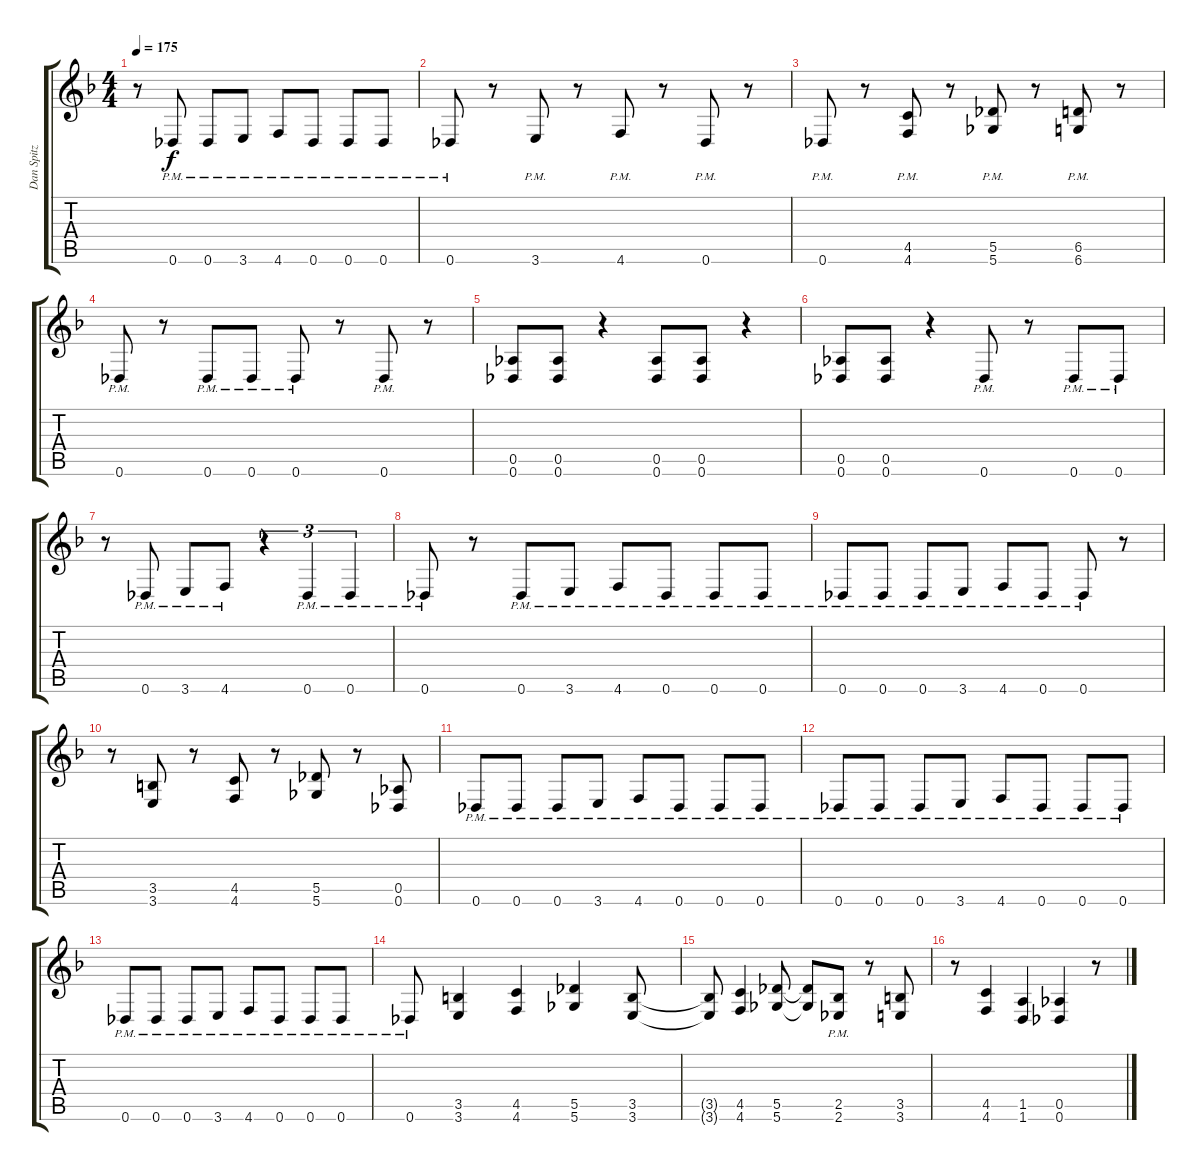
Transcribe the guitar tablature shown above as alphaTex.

\track ("Dan Spitz" "Dan Spitz") {instrument distortionguitar}
\staff {score tabs}
\tuning (Eb4 Bb3 Gb3 Db3 Ab2 Db2) {hide}
\ts (4 4)
\tempo 175
\clef g2
\ks f
r.8{dy f} 0.6{pm}.8 0.6{pm}.8 3.6{pm}.8 4.6{pm}.8 0.6{pm}.8 0.6{pm}.8 0.6{pm}.8 |
0.6{pm}.8 r.8 3.6{pm}.8 r.8 4.6{pm}.8 r.8 0.6{pm}.8 r.8 |
0.6{pm}.8 r.8 (4.5{pm} 4.6{pm}).8 r.8 (5.5{pm} 5.6{pm}).8 r.8 (6.5{pm} 6.6{pm}).8 r.8 |
0.6{pm}.8 r.8 0.6{pm}.8 0.6{pm}.8 0.6{pm}.8 r.8 0.6{pm}.8 r.8 |
(0.5 0.6).8 (0.5 0.6).8 r.4 (0.5 0.6).8 (0.5 0.6).8 r.4 |
(0.5 0.6).8 (0.5 0.6).8 r.4 0.6{pm}.8 r.8 0.6{pm}.8 0.6{pm}.8 |
r.8 0.6{pm}.8 3.6{pm}.8 4.6{pm}.8 r.4{tu (3 2)} 0.6{pm}.4{tu (3 2)} 0.6{pm}.4{tu (3 2)} |
0.6{pm}.8 r.8 0.6{pm}.8 3.6{pm}.8 4.6{pm}.8 0.6{pm}.8 0.6{pm}.8 0.6{pm}.8 |
0.6{pm}.8 0.6{pm}.8 0.6{pm}.8 3.6{pm}.8 4.6{pm}.8 0.6{pm}.8 0.6{pm}.8 r.8 |
r.8 (3.5 3.6).8 r.8 (4.5 4.6).8 r.8 (5.5 5.6).8 r.8 (0.5 0.6).8 |
0.6{pm}.8 0.6{pm}.8 0.6{pm}.8 3.6{pm}.8 4.6{pm}.8 0.6{pm}.8 0.6{pm}.8 0.6{pm}.8 |
0.6{pm}.8 0.6{pm}.8 0.6{pm}.8 3.6{pm}.8 4.6{pm}.8 0.6{pm}.8 0.6{pm}.8 0.6{pm}.8 |
0.6{pm}.8 0.6{pm}.8 0.6{pm}.8 3.6{pm}.8 4.6{pm}.8 0.6{pm}.8 0.6{pm}.8 0.6{pm}.8 |
0.6{pm}.8 (3.5 3.6).4 (4.5 4.6).4 (5.5 5.6).4 (3.5 3.6).8 |
(3.5{t} 3.6{t}).8 (4.5 4.6).4 (5.5 5.6).8 (5.5{t} 5.6{t}).8 (2.5{pm} 2.6{pm}).8 r.8 (3.5 3.6).8 |
r.8 (4.5 4.6).4 (1.5 1.6).4 (0.5 0.6).4 r.8
